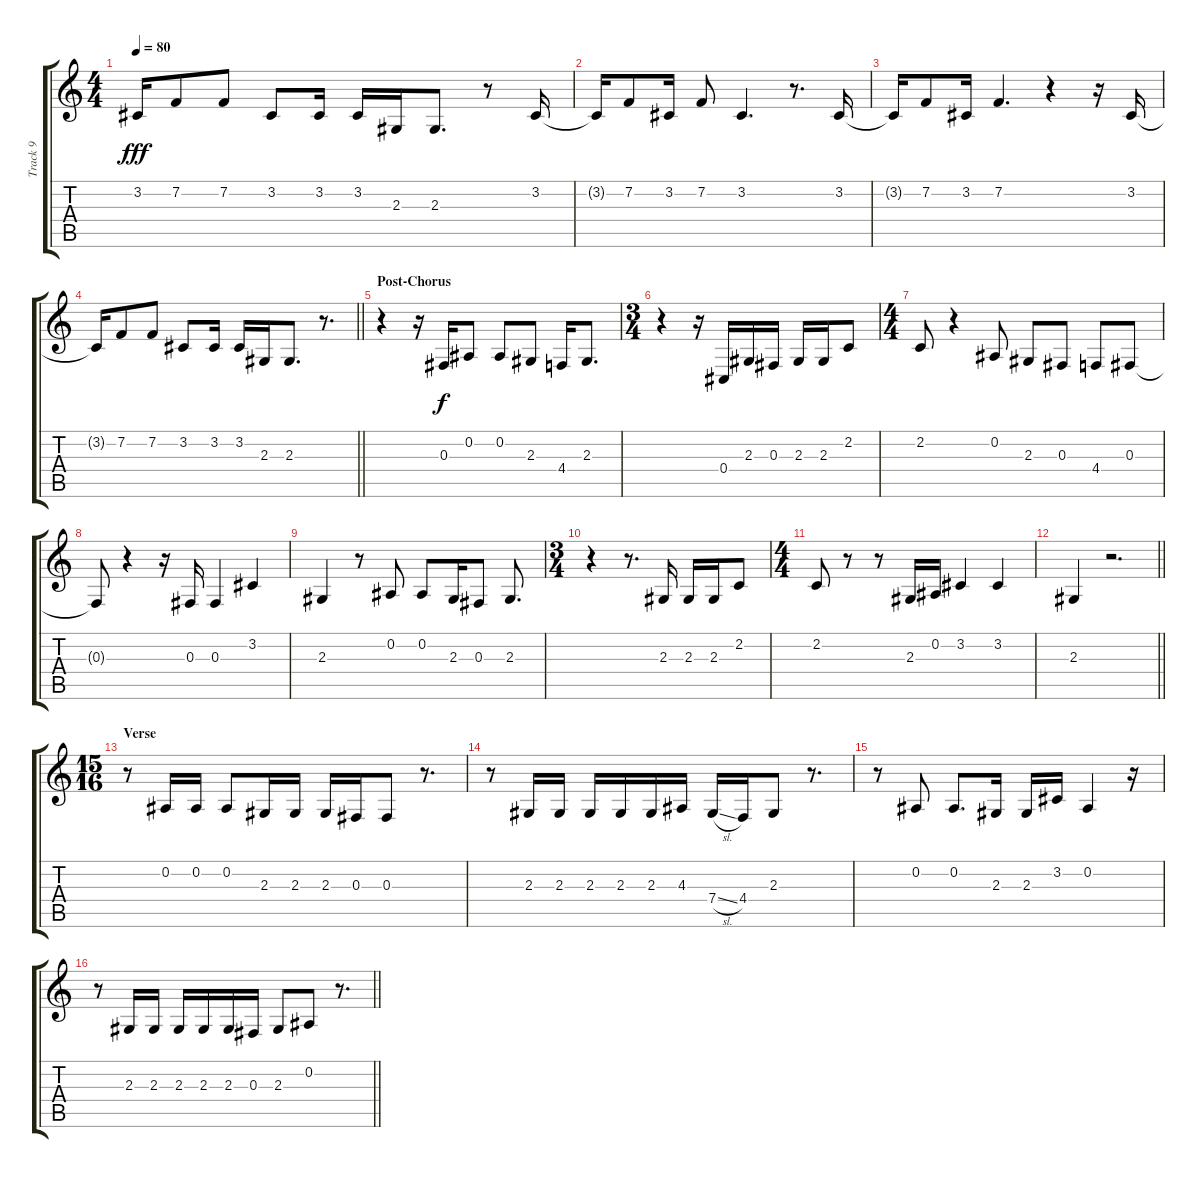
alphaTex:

\track ("Track 9" "Track 9") {instrument tenorsax}
\staff {score tabs}
\tuning (Eb4 Bb3 Gb3 Db3 Ab2 Eb2) {hide}
\ts (4 4)
\tempo 80
\clef g2
\ks c
3.2{t}.16{dy fff} 7.2.8 7.2.8 3.2.8 3.2.16 3.2.16 2.3.16 2.3.8{d} r.8 3.2.16 |
3.2{t}.16 7.2.8 3.2.16 7.2.8 3.2.4{d} r.8{d} 3.2.16 |
3.2{t}.16 7.2.8 3.2.16 7.2.4{d} r.4 r.16 3.2.16 |
\barLineRight lightlight
3.2{t}.16 7.2.8 7.2.8 3.2.8 3.2.16 3.2.16 2.3.16 2.3.8{d} r.8{d} |
\section ("" "Post-Chorus")
r.4 r.16 0.3.16{dy f} 0.2.8 0.2.8 2.3.8 4.4.16 2.3.8{d} |
\ts (3 4)
r.4 r.16 0.4.16 2.3.16 0.3.16 2.3.16 2.3.16 2.2.8 |
\ts (4 4)
2.2.8 r.4 0.2.8 2.3.8 0.3.8 4.4.8 0.3.8 |
0.3{t}.8 r.4 r.16 0.3.16 0.3.4 3.2.4 |
2.3.4 r.8 0.2.8 0.2.8 2.3.16 0.3.8 2.3.8{d} |
\ts (3 4)
r.4 r.8{d} 2.3.16 2.3.16 2.3.16 2.2.8 |
\ts (4 4)
2.2.8 r.8 r.8 2.3.16 0.2.16 3.2.4 3.2.4 |
\barLineRight lightlight
2.3.4 r.2{d} |
\ts (15 16)
\section ("" "Verse")
r.8 0.2.16 0.2.16 0.2.8 2.3.16 2.3.16 2.3.16 0.3.16 0.3.8 r.8{d} |
r.8 2.3.16 2.3.16 2.3.16 2.3.16 2.3.16 4.3.16 7.4{sl}.16 4.4.16 2.3.8 r.8{d} |
r.8 0.2.8 0.2.8{d} 2.3.16 2.3.16 3.2.16 0.2.4 r.16 |
\barLineRight lightlight
r.8 2.3.16 2.3.16 2.3.16 2.3.16 2.3.16 0.3.16 2.3.8 0.2.8 r.8{d}
